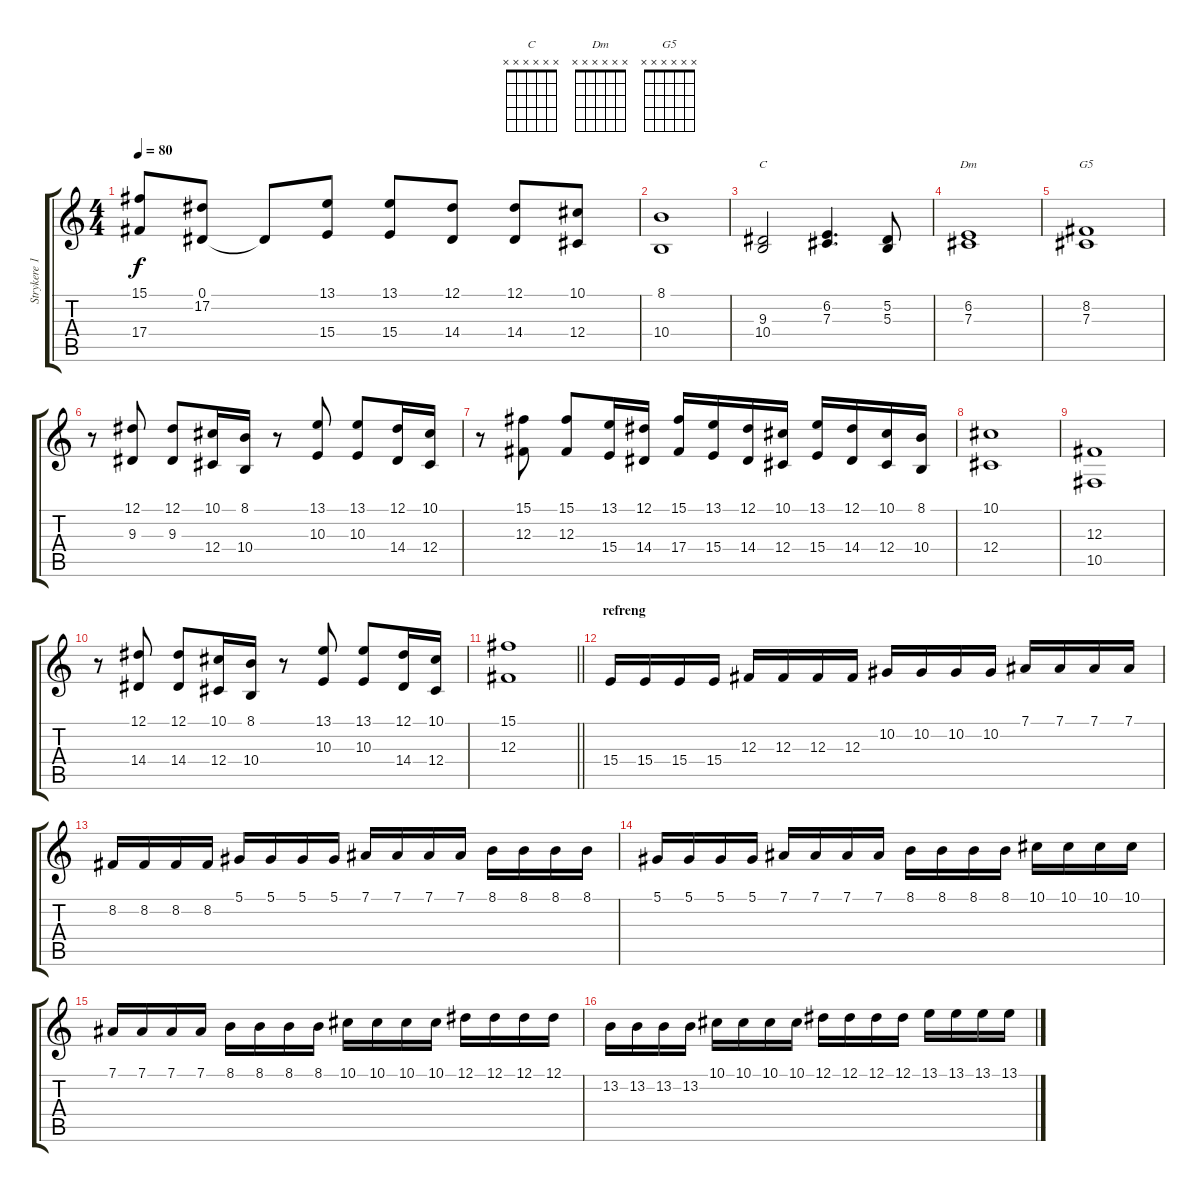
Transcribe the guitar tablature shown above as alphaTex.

\track ("Strykere 1" "Strykere 1") {instrument stringensemble1}
\staff {score tabs}
\tuning (Eb4 Bb3 Gb3 Db3 Ab2 Eb2) {hide}
\chord ("C" x x x x x x)
\chord ("Dm" x x x x x x)
\chord ("G5" x x x x x x)
\ts (4 4)
\tempo 80
\clef g2
\ks c
(15.1 17.4).8{dy f} (0.1 17.2).8 0.1{t}.8 (13.1 15.4).8 (13.1 15.4).8 (12.1 14.4).8 (12.1 14.4).8 (10.1 12.4).8 |
(8.1 10.4).1 |
(9.3 10.4).2{ch "C"} (6.2 7.3).4{d} (5.2 5.3).8 |
(6.2 7.3).1{ch "Dm"} |
(8.2 7.3).1{ch "G5"} |
r.8 (12.1 9.3).8 (12.1 9.3).8 (10.1 12.4).16 (8.1 10.4).16 r.8 (13.1 10.3).8 (13.1 10.3).8 (12.1 14.4).16 (10.1 12.4).16 |
r.8 (15.1 12.3).8 (15.1 12.3).8 (13.1 15.4).16 (12.1 14.4).16 (15.1 17.4).16 (13.1 15.4).16 (12.1 14.4).16 (10.1 12.4).16 (13.1 15.4).16 (12.1 14.4).16 (10.1 12.4).16 (8.1 10.4).16 |
(10.1 12.4).1 |
(12.3 10.5).1 |
r.8 (12.1 14.4).8 (12.1 14.4).8 (10.1 12.4).16 (8.1 10.4).16 r.8 (13.1 10.3).8 (13.1 10.3).8 (12.1 14.4).16 (10.1 12.4).16 |
\barLineRight lightlight
(15.1 12.3).1 |
\section ("" "refreng")
15.4.16 15.4.16 15.4.16 15.4.16 12.3.16 12.3.16 12.3.16 12.3.16 10.2.16 10.2.16 10.2.16 10.2.16 7.1.16 7.1.16 7.1.16 7.1.16 |
8.2.16 8.2.16 8.2.16 8.2.16 5.1.16 5.1.16 5.1.16 5.1.16 7.1.16 7.1.16 7.1.16 7.1.16 8.1.16 8.1.16 8.1.16 8.1.16 |
5.1.16 5.1.16 5.1.16 5.1.16 7.1.16 7.1.16 7.1.16 7.1.16 8.1.16 8.1.16 8.1.16 8.1.16 10.1.16 10.1.16 10.1.16 10.1.16 |
7.1.16 7.1.16 7.1.16 7.1.16 8.1.16 8.1.16 8.1.16 8.1.16 10.1.16 10.1.16 10.1.16 10.1.16 12.1.16 12.1.16 12.1.16 12.1.16 |
13.2.16 13.2.16 13.2.16 13.2.16 10.1.16 10.1.16 10.1.16 10.1.16 12.1.16 12.1.16 12.1.16 12.1.16 13.1.16 13.1.16 13.1.16 13.1.16
